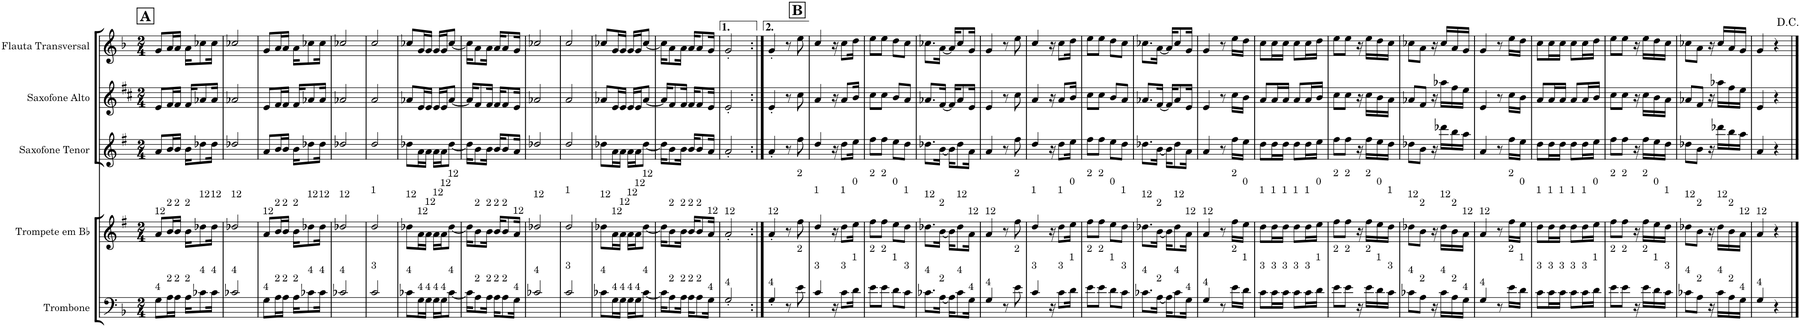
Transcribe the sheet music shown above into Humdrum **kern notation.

**kern	**kern	**kern	**kern	**kern
*part5	*part4	*part3	*part2	*part1
*staff5	*staff4	*staff3	*staff2	*staff1
*I"Trombone	*I"Trompete em Bb	*I"Saxofone Tenor	*I"Saxofone Alto	*I"Flauta Transversal
*I'Tbn.	*I'Tpt. em Bb	*I'Sax. Tn.	*	*I'Fl.
*clefF4	*clefG2	*clefG2	*clefG2	*clefG2
*	*Trd1c2	*Trd8c14	*Trd5c9	*
*k[b-]	*k[f#]	*k[f#]	*k[f#c#]	*k[b-]
*M2/4	*M2/4	*M2/4	*M2/4	*M2/4
!!LO:REH:place=s1:a:B:cj:fs=14:t=A
=1	=1	=1	=1	=1
!	!LO:TX:a:t=12	!	!	!
!LO:TX:a:t=4	!	!	!	!
8G\L	8a/L	8a/L	8e/L	8g/L
!	!LO:TX:a:t=2	!	!	!
!LO:TX:a:t=2	!	!	!	!
16A\L	16b/L	16b/L	16f#/L	16a/L
!	!LO:TX:a:t=2	!	!	!
!LO:TX:a:t=2	!	!	!	!
16A\JJ	16b/JJ	16b/JJ	16f#/JJ	16a/JJ
!	!LO:TX:a:t=2	!	!	!
!LO:TX:a:t=2	!	!	!	!
16A\KL	16b\KL	16b\KL	16f#/KL	16a\KL
!	!LO:TX:a:t=12	!	!	!
!LO:TX:a:t=4	!	!	!	!
8c-X\	8dd-X\	8dd-X\	8a-X/	8cc-X\
!	!LO:TX:a:t=12	!	!	!
!LO:TX:a:t=4	!	!	!	!
16c-\Jk	16dd-\Jk	16dd-\Jk	16a-/Jk	16cc-\Jk
=2	=2	=2	=2	=2
!	!LO:TX:a:t=12	!	!	!
!LO:TX:a:t=4	!	!	!	!
2c-X/	2dd-X/	2dd-X/	2a-X/	2cc-X/
=3	=3	=3	=3	=3
!	!LO:TX:a:t=12	!	!	!
!LO:TX:a:t=4	!	!	!	!
8G\L	8a/L	8a/L	8e/L	8g/L
!	!LO:TX:a:t=2	!	!	!
!LO:TX:a:t=2	!	!	!	!
16A\L	16b/L	16b/L	16f#/L	16a/L
!	!LO:TX:a:t=2	!	!	!
!LO:TX:a:t=2	!	!	!	!
16A\JJ	16b/JJ	16b/JJ	16f#/JJ	16a/JJ
!	!LO:TX:a:t=2	!	!	!
!LO:TX:a:t=2	!	!	!	!
16A\KL	16b\KL	16b\KL	16f#/KL	16a\KL
!	!LO:TX:a:t=12	!	!	!
!LO:TX:a:t=4	!	!	!	!
8c-X\	8dd-X\	8dd-X\	8a-X/	8cc-X\
!	!LO:TX:a:t=12	!	!	!
!LO:TX:a:t=4	!	!	!	!
16c-\Jk	16dd-\Jk	16dd-\Jk	16a-/Jk	16cc-\Jk
=4	=4	=4	=4	=4
!	!LO:TX:a:t=12	!	!	!
!LO:TX:a:t=4	!	!	!	!
2c-X/	2dd-X/	2dd-X/	2a-X/	2cc-X/
=5	=5	=5	=5	=5
!	!LO:TX:a:t=1	!	!	!
!LO:TX:a:t=3	!	!	!	!
2c/	2dd/	2dd/	2a/	2cc/
=6	=6	=6	=6	=6
!	!LO:TX:a:t=12	!	!	!
!LO:TX:a:t=4	!	!	!	!
8c-X\L	8dd-X\L	8dd-X\L	8a-X/L	8cc-X/L
!	!LO:TX:a:t=12	!	!	!
!LO:TX:a:t=4	!	!	!	!
16G\L	16a\L	16a\L	16e/L	16g/L
!	!LO:TX:a:t=12	!	!	!
!LO:TX:a:t=4	!	!	!	!
16G\JJ	16a\JJ	16a\JJ	16e/JJ	16g/JJ
!	!LO:TX:a:t=12	!	!	!
!LO:TX:a:t=4	!	!	!	!
16G\LL	16a\LL	16a\LL	16e/LL	16g/LL
!	!LO:TX:a:t=12	!	!	!
!LO:TX:a:t=4	!	!	!	!
16G\J	16a\J	16a\J	16e/J	16g/J
!	!LO:TX:a:t=12	!	!	!
!LO:TX:a:t=4	!	!	!	!
[<8c-\J	[<8dd-\J	[<8dd-\J	[<8a-/J	[<8cc-/J
=7	=7	=7	=7	=7
16c-\KL]	16dd-\KL]	16dd-\KL]	16a-/KL]	16cc-\KL]
!	!LO:TX:a:t=2	!	!	!
!LO:TX:a:t=2	!	!	!	!
8A\	8b\	8b\	8f#/	8a\
!	!LO:TX:a:t=2	!	!	!
!LO:TX:a:t=2	!	!	!	!
16A\Jk	16b\Jk	16b\Jk	16f#/Jk	16a\Jk
!	!LO:TX:a:t=2	!	!	!
!LO:TX:a:t=2	!	!	!	!
16A\KL	16b/KL	16b/KL	16f#/KL	16a/KL
!	!LO:TX:a:t=2	!	!	!
!LO:TX:a:t=2	!	!	!	!
8A\	8b/	8b/	8f#/	8a/
!	!LO:TX:a:t=12	!	!	!
!LO:TX:a:t=4	!	!	!	!
16G\Jk	16a/Jk	16a/Jk	16e/Jk	16g/Jk
=8	=8	=8	=8	=8
!	!LO:TX:a:t=12	!	!	!
!LO:TX:a:t=4	!	!	!	!
2c-X/	2dd-X/	2dd-X/	2a-X/	2cc-X/
=9	=9	=9	=9	=9
!	!LO:TX:a:t=1	!	!	!
!LO:TX:a:t=3	!	!	!	!
2c/	2dd/	2dd/	2a/	2cc/
=10	=10	=10	=10	=10
!	!LO:TX:a:t=12	!	!	!
!LO:TX:a:t=4	!	!	!	!
8c-X\L	8dd-X\L	8dd-X\L	8a-X/L	8cc-X/L
!	!LO:TX:a:t=12	!	!	!
!LO:TX:a:t=4	!	!	!	!
16G\L	16a\L	16a\L	16e/L	16g/L
!	!LO:TX:a:t=12	!	!	!
!LO:TX:a:t=4	!	!	!	!
16G\JJ	16a\JJ	16a\JJ	16e/JJ	16g/JJ
!	!LO:TX:a:t=12	!	!	!
!LO:TX:a:t=4	!	!	!	!
16G\LL	16a\LL	16a\LL	16e/LL	16g/LL
!	!LO:TX:a:t=12	!	!	!
!LO:TX:a:t=4	!	!	!	!
16G\J	16a\J	16a\J	16e/J	16g/J
!	!LO:TX:a:t=12	!	!	!
!LO:TX:a:t=4	!	!	!	!
[<8c-\J	[<8dd-\J	[<8dd-\J	[<8a-/J	[<8cc-/J
=11	=11	=11	=11	=11
16c-\KL]	16dd-\KL]	16dd-\KL]	16a-/KL]	16cc-\KL]
!	!LO:TX:a:t=2	!	!	!
!LO:TX:a:t=2	!	!	!	!
8A\	8b\	8b\	8f#/	8a\
!	!LO:TX:a:t=2	!	!	!
!LO:TX:a:t=2	!	!	!	!
16A\Jk	16b\Jk	16b\Jk	16f#/Jk	16a\Jk
!	!LO:TX:a:t=2	!	!	!
!LO:TX:a:t=2	!	!	!	!
16A\KL	16b/KL	16b/KL	16f#/KL	16a/KL
!	!LO:TX:a:t=2	!	!	!
!LO:TX:a:t=2	!	!	!	!
8A\	8b/	8b/	8f#/	8a/
!	!LO:TX:a:t=12	!	!	!
!LO:TX:a:t=4	!	!	!	!
16G\Jk	16a/Jk	16a/Jk	16e/Jk	16g/Jk
=12	=12	=12	=12	=12
!	!LO:TX:a:t=12	!	!	!
!LO:TX:a:t=4	!	!	!	!
2G'/	2a'/	2a'/	2e'/	2g'/
!!LO:REH:place=s1:a:B:cj:fs=14:t=B:qo=1.5
=13:|!	=13:|!	=13:|!	=13:|!	=13:|!
!	!LO:TX:a:t=12	!	!	!
!LO:TX:a:t=4	!	!	!	!
4G'/	4a'/	4a'/	4e'/	4g'/
8r	8r	8r	8r	8r
!	!LO:TX:a:t=2	!	!	!
!LO:TX:a:t=2	!	!	!	!
8e\	8ff#\	8ff#\	8cc#\	8ee\
=14	=14	=14	=14	=14
!	!LO:TX:a:t=1	!	!	!
!LO:TX:a:t=3	!	!	!	!
4c/	4dd/	4dd/	4a/	4cc/
16r	16r	16r	16r	16r
!	!LO:TX:a:t=1	!	!	!
!LO:TX:a:t=3	!	!	!	!
8c\L	8dd\L	8dd\L	8a/L	8cc\L
!	!LO:TX:a:t=0	!	!	!
!LO:TX:a:t=1	!	!	!	!
16d\Jk	16ee\Jk	16ee\Jk	16b/Jk	16dd\Jk
=15	=15	=15	=15	=15
!	!LO:TX:a:t=2	!	!	!
!LO:TX:a:t=2	!	!	!	!
8e\L	8ff#\L	8ff#\L	8cc#\L	8ee\L
!	!LO:TX:a:t=2	!	!	!
!LO:TX:a:t=2	!	!	!	!
8e\J	8ff#\J	8ff#\J	8cc#\J	8ee\J
!	!LO:TX:a:t=0	!	!	!
!LO:TX:a:t=1	!	!	!	!
8d\L	8ee\L	8ee\L	8b/L	8dd\L
!	!LO:TX:a:t=1	!	!	!
!LO:TX:a:t=3	!	!	!	!
8c\J	8dd\J	8dd\J	8a/J	8cc\J
=16	=16	=16	=16	=16
!	!LO:TX:a:t=12	!	!	!
!LO:TX:a:t=4	!	!	!	!
8.c-X\L	8.dd-X\L	8.dd-X\L	8.a-X/L	8.cc-X\L
!	!LO:TX:a:t=2	!	!	!
!LO:TX:a:t=2	!	!	!	!
[<16A\Jk	[<16b\Jk	[<16b\Jk	[<16f#/Jk	[<16a\Jk
16A\KL]	16b\KL]	16b\KL]	16f#/KL]	16a/KL]
!	!LO:TX:a:t=12	!	!	!
!LO:TX:a:t=4	!	!	!	!
8c-\	8dd-\	8dd-\	8a-/	8cc-/
!	!LO:TX:a:t=12	!	!	!
!LO:TX:a:t=4	!	!	!	!
16G\Jk	16a\Jk	16a\Jk	16e/Jk	16g/Jk
=17	=17	=17	=17	=17
!	!LO:TX:a:t=12	!	!	!
!LO:TX:a:t=4	!	!	!	!
4G/	4a/	4a/	4e/	4g/
8r	8r	8r	8r	8r
!	!LO:TX:a:t=2	!	!	!
!LO:TX:a:t=2	!	!	!	!
8e\	8ff#\	8ff#\	8cc#\	8ee\
=18	=18	=18	=18	=18
!	!LO:TX:a:t=1	!	!	!
!LO:TX:a:t=3	!	!	!	!
4c/	4dd/	4dd/	4a/	4cc/
16r	16r	16r	16r	16r
!	!LO:TX:a:t=1	!	!	!
!LO:TX:a:t=3	!	!	!	!
8c\L	8dd\L	8dd\L	8a/L	8cc\L
!	!LO:TX:a:t=0	!	!	!
!LO:TX:a:t=1	!	!	!	!
16d\Jk	16ee\Jk	16ee\Jk	16b/Jk	16dd\Jk
=19	=19	=19	=19	=19
!	!LO:TX:a:t=2	!	!	!
!LO:TX:a:t=2	!	!	!	!
8e\L	8ff#\L	8ff#\L	8cc#\L	8ee\L
!	!LO:TX:a:t=2	!	!	!
!LO:TX:a:t=2	!	!	!	!
8e\J	8ff#\J	8ff#\J	8cc#\J	8ee\J
!	!LO:TX:a:t=0	!	!	!
!LO:TX:a:t=1	!	!	!	!
8d\L	8ee\L	8ee\L	8b/L	8dd\L
!	!LO:TX:a:t=1	!	!	!
!LO:TX:a:t=3	!	!	!	!
8c\J	8dd\J	8dd\J	8a/J	8cc\J
=20	=20	=20	=20	=20
!	!LO:TX:a:t=12	!	!	!
!LO:TX:a:t=4	!	!	!	!
8.c-X\L	8.dd-X\L	8.dd-X\L	8.a-X/L	8.cc-X\L
!	!LO:TX:a:t=2	!	!	!
!LO:TX:a:t=2	!	!	!	!
[<16A\Jk	[<16b\Jk	[<16b\Jk	[<16f#/Jk	[<16a\Jk
16A\KL]	16b\KL]	16b\KL]	16f#/KL]	16a/KL]
!	!LO:TX:a:t=12	!	!	!
!LO:TX:a:t=4	!	!	!	!
8c-\	8dd-\	8dd-\	8a-/	8cc-/
!	!LO:TX:a:t=12	!	!	!
!LO:TX:a:t=4	!	!	!	!
16G\Jk	16a\Jk	16a\Jk	16e/Jk	16g/Jk
=21	=21	=21	=21	=21
!	!LO:TX:a:t=12	!	!	!
!LO:TX:a:t=4	!	!	!	!
4G/	4a/	4a/	4e/	4g/
8r	8r	8r	8r	8r
!	!LO:TX:a:t=2	!	!	!
!LO:TX:a:t=2	!	!	!	!
16e\LL	16ff#\LL	16ff#\LL	16cc#\LL	16ee\LL
!	!LO:TX:a:t=0	!	!	!
!LO:TX:a:t=1	!	!	!	!
16d\JJ	16ee\JJ	16ee\JJ	16b\JJ	16dd\JJ
=22	=22	=22	=22	=22
!	!LO:TX:a:t=1	!	!	!
!LO:TX:a:t=3	!	!	!	!
8c\L	8dd\L	8dd\L	8a/L	8cc\L
!	!LO:TX:a:t=1	!	!	!
!LO:TX:a:t=3	!	!	!	!
16c\L	16dd\L	16dd\L	16a/L	16cc\L
!	!LO:TX:a:t=1	!	!	!
!LO:TX:a:t=3	!	!	!	!
16c\JJ	16dd\JJ	16dd\JJ	16a/JJ	16cc\JJ
!	!LO:TX:a:t=1	!	!	!
!LO:TX:a:t=3	!	!	!	!
8c\L	8dd\L	8dd\L	8a/L	8cc\L
!	!LO:TX:a:t=1	!	!	!
!LO:TX:a:t=3	!	!	!	!
16c\L	16dd\L	16dd\L	16a/L	16cc\L
!	!LO:TX:a:t=0	!	!	!
!LO:TX:a:t=1	!	!	!	!
16d\JJ	16ee\JJ	16ee\JJ	16b/JJ	16dd\JJ
=23	=23	=23	=23	=23
!	!LO:TX:a:t=2	!	!	!
!LO:TX:a:t=2	!	!	!	!
8e\L	8ff#\L	8ff#\L	8cc#\L	8ee\L
!	!LO:TX:a:t=2	!	!	!
!LO:TX:a:t=2	!	!	!	!
8e\J	8ff#\J	8ff#\J	8cc#\J	8ee\J
16r	16r	16r	16r	16r
!	!LO:TX:a:t=2	!	!	!
!LO:TX:a:t=2	!	!	!	!
16e\LL	16ff#\LL	16ff#\LL	16cc#\LL	16ee\LL
!	!LO:TX:a:t=0	!	!	!
!LO:TX:a:t=1	!	!	!	!
16d\	16ee\	16ee\	16b\	16dd\
!	!LO:TX:a:t=1	!	!	!
!LO:TX:a:t=3	!	!	!	!
16c\JJ	16dd\JJ	16dd\JJ	16a\JJ	16cc\JJ
=24	=24	=24	=24	=24
!	!LO:TX:a:t=12	!	!	!
!LO:TX:a:t=4	!	!	!	!
8c-X\L	8dd-X\L	8dd-X\L	8a-X/L	8cc-X\L
!	!LO:TX:a:t=2	!	!	!
!LO:TX:a:t=2	!	!	!	!
8A\J	8b\J	8b\J	8f#/J	8a\J
16r	16r	16r	16r	16r
!	!LO:TX:a:t=12	!	!	!
!LO:TX:a:t=4	!	!	!	!
16c-\LL	16dd-\LL	16ddd-X\LL	16aa-X\LL	16cc-/LL
!	!LO:TX:a:t=2	!	!	!
!LO:TX:a:t=2	!	!	!	!
16A\	16b\	16bb\	16ff#\	16a/
!	!LO:TX:a:t=12	!	!	!
!LO:TX:a:t=4	!	!	!	!
16G\JJ	16a\JJ	16aa\JJ	16ee\JJ	16g/JJ
=25	=25	=25	=25	=25
!	!LO:TX:a:t=12	!	!	!
!LO:TX:a:t=4	!	!	!	!
4G/	4a/	4a/	4e/	4g/
8r	8r	8r	8r	8r
!	!LO:TX:a:t=2	!	!	!
!LO:TX:a:t=2	!	!	!	!
16e\LL	16ff#\LL	16ff#\LL	16cc#\LL	16ee\LL
!	!LO:TX:a:t=0	!	!	!
!LO:TX:a:t=1	!	!	!	!
16d\JJ	16ee\JJ	16ee\JJ	16b\JJ	16dd\JJ
=26	=26	=26	=26	=26
!	!LO:TX:a:t=1	!	!	!
!LO:TX:a:t=3	!	!	!	!
8c\L	8dd\L	8dd\L	8a/L	8cc\L
!	!LO:TX:a:t=1	!	!	!
!LO:TX:a:t=3	!	!	!	!
16c\L	16dd\L	16dd\L	16a/L	16cc\L
!	!LO:TX:a:t=1	!	!	!
!LO:TX:a:t=3	!	!	!	!
16c\JJ	16dd\JJ	16dd\JJ	16a/JJ	16cc\JJ
!	!LO:TX:a:t=1	!	!	!
!LO:TX:a:t=3	!	!	!	!
8c\L	8dd\L	8dd\L	8a/L	8cc\L
!	!LO:TX:a:t=1	!	!	!
!LO:TX:a:t=3	!	!	!	!
16c\L	16dd\L	16dd\L	16a/L	16cc\L
!	!LO:TX:a:t=0	!	!	!
!LO:TX:a:t=1	!	!	!	!
16d\JJ	16ee\JJ	16ee\JJ	16b/JJ	16dd\JJ
=27	=27	=27	=27	=27
!	!LO:TX:a:t=2	!	!	!
!LO:TX:a:t=2	!	!	!	!
8e\L	8ff#\L	8ff#\L	8cc#\L	8ee\L
!	!LO:TX:a:t=2	!	!	!
!LO:TX:a:t=2	!	!	!	!
8e\J	8ff#\J	8ff#\J	8cc#\J	8ee\J
16r	16r	16r	16r	16r
!	!LO:TX:a:t=2	!	!	!
!LO:TX:a:t=2	!	!	!	!
16e\LL	16ff#\LL	16ff#\LL	16cc#\LL	16ee\LL
!	!LO:TX:a:t=0	!	!	!
!LO:TX:a:t=1	!	!	!	!
16d\	16ee\	16ee\	16b\	16dd\
!	!LO:TX:a:t=1	!	!	!
!LO:TX:a:t=3	!	!	!	!
16c\JJ	16dd\JJ	16dd\JJ	16a\JJ	16cc\JJ
=28	=28	=28	=28	=28
!	!LO:TX:a:t=12	!	!	!
!LO:TX:a:t=4	!	!	!	!
8c-X\L	8dd-X\L	8dd-X\L	8a-X/L	8cc-X\L
!	!LO:TX:a:t=2	!	!	!
!LO:TX:a:t=2	!	!	!	!
8A\J	8b\J	8b\J	8f#/J	8a\J
16r	16r	16r	16r	16r
!	!LO:TX:a:t=12	!	!	!
!LO:TX:a:t=4	!	!	!	!
16c-\LL	16dd-\LL	16ddd-X\LL	16aa-X\LL	16cc-/LL
!	!LO:TX:a:t=2	!	!	!
!LO:TX:a:t=2	!	!	!	!
16A\	16b\	16bb\	16ff#\	16a/
!	!LO:TX:a:t=12	!	!	!
!LO:TX:a:t=4	!	!	!	!
16G\JJ	16a\JJ	16aa\JJ	16ee\JJ	16g/JJ
=29	=29	=29	=29	=29
!	!LO:TX:a:t=12	!	!	!
!LO:TX:a:t=4	!	!	!	!
4G/	4a/	4a/	4e/	4g/
4r	4r	4r	4r	4r
==	==	==	==	==
*-	*-	*-	*-	*-
